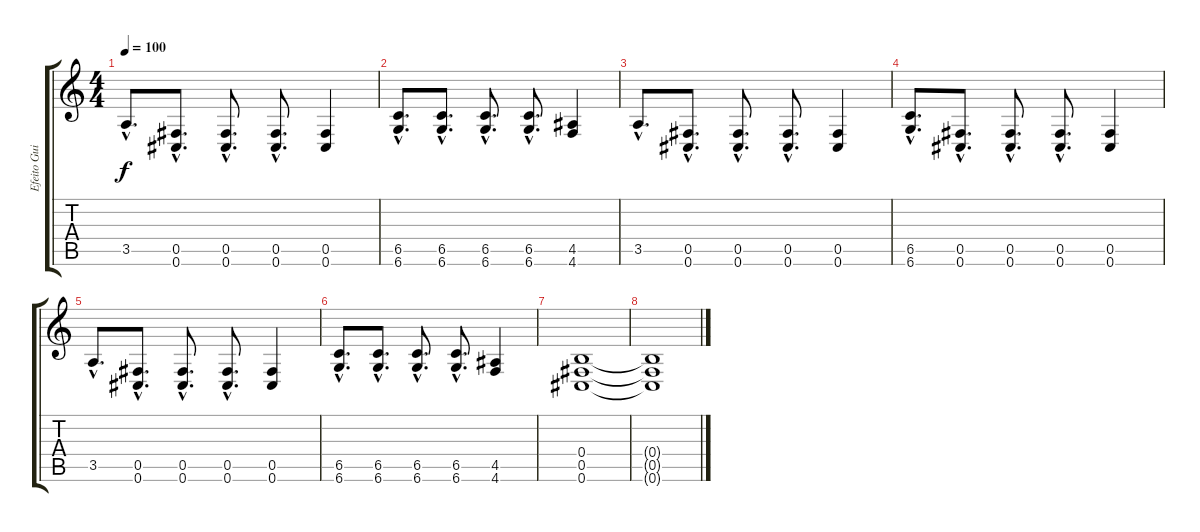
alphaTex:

\track ("Efeito Guitarra" "Efeito Gui") {instrument overdrivenguitar}
\staff {score tabs}
\tuning (Db4 Ab3 E3 B2 Gb2 Db2) {hide}
\ts (4 4)
\tempo 100
\clef g2
\ks c
3.5{hac}.8{d dy f} (0.5{hac} 0.6{hac}).8{d} (0.5{hac} 0.6{hac}).8{d} (0.5{hac} 0.6{hac}).8{d} (0.5 0.6).4 |
(6.5{hac} 6.6{hac}).8{d} (6.5{hac} 6.6{hac}).8{d} (6.5{hac} 6.6{hac}).8{d} (6.5{hac} 6.6{hac}).8{d} (4.5 4.6).4 |
3.5{hac}.8{d} (0.5{hac} 0.6{hac}).8{d} (0.5{hac} 0.6{hac}).8{d} (0.5{hac} 0.6{hac}).8{d} (0.5 0.6).4 |
(6.5{hac} 6.6{hac}).8{d} (0.5{hac} 0.6{hac}).8{d} (0.5{hac} 0.6{hac}).8{d} (0.5{hac} 0.6{hac}).8{d} (0.5 0.6).4 |
3.5{hac}.8{d} (0.5{hac} 0.6{hac}).8{d} (0.5{hac} 0.6{hac}).8{d} (0.5{hac} 0.6{hac}).8{d} (0.5 0.6).4 |
(6.5{hac} 6.6{hac}).8{d} (6.5{hac} 6.6{hac}).8{d} (6.5{hac} 6.6{hac}).8{d} (6.5{hac} 6.6{hac}).8{d} (4.5 4.6).4 |
(0.4 0.5 0.6).1 |
(0.4{t} 0.5{t} 0.6{t}).1
